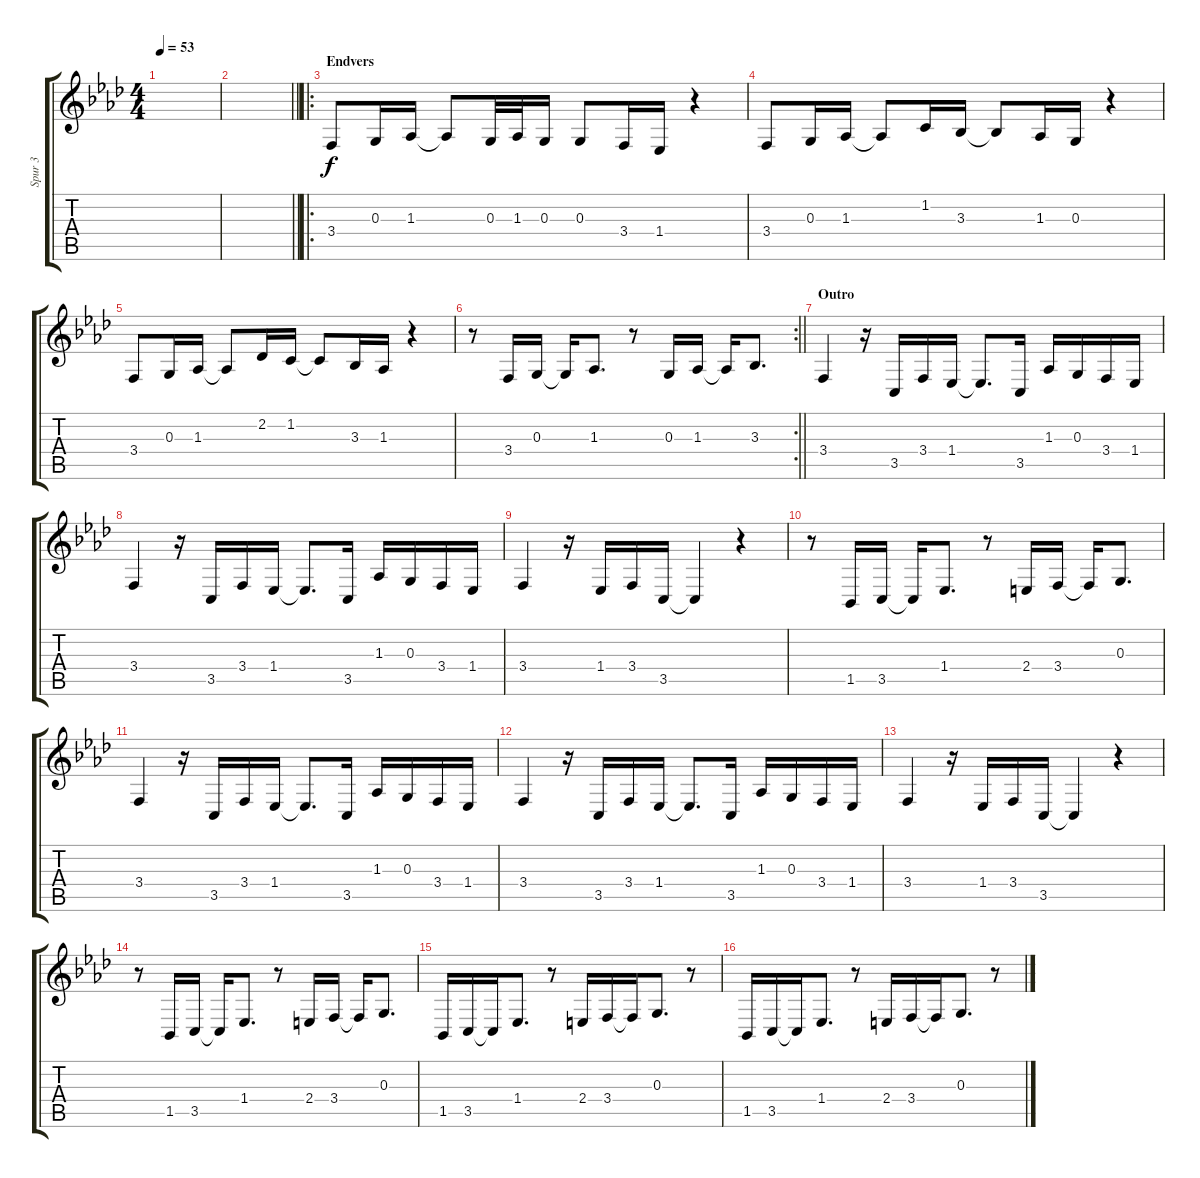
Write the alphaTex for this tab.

\track ("Spur 3" "Spur 3") {instrument stringensemble2}
\staff {score tabs}
\tuning (E4 B3 G3 D3 A2 E2) {hide}
\ts (4 4)
\tempo 53
\clef g2
\ks ab
|
\barLineRight lightlight
|
\ro
\section ("" "Endvers")
3.4.8 0.3.16 1.3.16 1.3{t}.8 0.3.32 1.3.32 0.3.16 0.3.8 3.4.16 1.4.16 r.4 |
3.4.8 0.3.16 1.3.16 1.3{t}.8 1.2.16 3.3.16 3.3{t}.8 1.3.16 0.3.16 r.4 |
3.4.8 0.3.16 1.3.16 1.3{t}.8 2.2.16 1.2.16 1.2{t}.8 3.3.16 1.3.16 r.4 |
\rc 2
\barLineRight lightlight
r.8 3.4.16 0.3.16 0.3{t}.16 1.3.8{d} r.8 0.3.16 1.3.16 1.3{t}.16 3.3.8{d} |
\section ("" "Outro")
3.4.4 r.16 3.5.16 3.4.16 1.4.16 1.4{t}.8{d} 3.5.16 1.3.16 0.3.16 3.4.16 1.4.16 |
3.4.4 r.16 3.5.16 3.4.16 1.4.16 1.4{t}.8{d} 3.5.16 1.3.16 0.3.16 3.4.16 1.4.16 |
3.4.4 r.16 1.4.16 3.4.16 3.5.16 3.5{t}.4 r.4 |
r.8 1.5.16 3.5.16 3.5{t}.16 1.4.8{d} r.8 2.4.16 3.4.16 3.4{t}.16 0.3.8{d} |
3.4.4 r.16 3.5.16 3.4.16 1.4.16 1.4{t}.8{d} 3.5.16 1.3.16 0.3.16 3.4.16 1.4.16 |
3.4.4 r.16 3.5.16 3.4.16 1.4.16 1.4{t}.8{d} 3.5.16 1.3.16 0.3.16 3.4.16 1.4.16 |
3.4.4 r.16 1.4.16 3.4.16 3.5.16 3.5{t}.4 r.4 |
r.8 1.5.16 3.5.16 3.5{t}.16 1.4.8{d} r.8 2.4.16 3.4.16 3.4{t}.16 0.3.8{d} |
1.5.16 3.5.16 3.5{t}.16 1.4.8{d} r.8 2.4.16 3.4.16 3.4{t}.16 0.3.8{d} r.8 |
1.5.16 3.5.16 3.5{t}.16 1.4.8{d} r.8 2.4.16 3.4.16 3.4{t}.16 0.3.8{d} r.8
